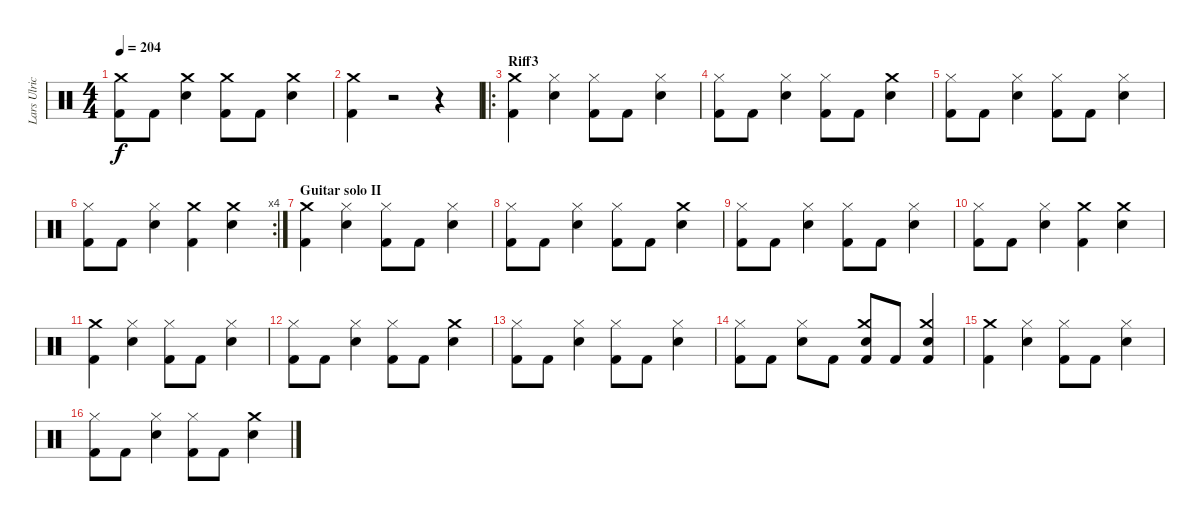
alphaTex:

\track ("Lars Ulrich (Drums)" "Lars Ulric") {instrument percussion}
\staff {score}
\articulation defaults
\ts (4 4)
\tempo 204
\clef neutral
\ks c
("Kick (hit) 2" "Crash medium (hit)").8{dy f} "Kick (hit) 2".8 ("Snare (hit) 2" "Crash medium (hit)").4 ("Kick (hit) 2" "Crash medium (hit)").8 "Kick (hit) 2".8 ("Snare (hit) 2" "Crash medium (hit)").4 |
("Kick (hit) 2" "Crash medium (hit)").4 r.2 r.4 |
\ro
\section ("" "Riff3")
("Kick (hit) 2" "Crash medium (hit)").4 ("Hi-Hat (closed)" "Snare (hit) 2").4 ("Hi-Hat (closed)" "Kick (hit) 2").8 "Kick (hit) 2".8 ("Snare (hit) 2" "Hi-Hat (closed)").4 |
("Hi-Hat (closed)" "Kick (hit) 2").8 "Kick (hit) 2".8 ("Snare (hit) 2" "Hi-Hat (closed)").4 ("Hi-Hat (closed)" "Kick (hit) 2").8 "Kick (hit) 2".8 ("Crash medium (hit)" "Snare (hit) 2").4 |
("Hi-Hat (closed)" "Kick (hit) 2").8 "Kick (hit) 2".8 ("Snare (hit) 2" "Hi-Hat (closed)").4 ("Hi-Hat (closed)" "Kick (hit) 2").8 "Kick (hit) 2".8 ("Snare (hit) 2" "Hi-Hat (closed)").4 |
\rc 4
("Hi-Hat (closed)" "Kick (hit) 2").8 "Kick (hit) 2".8 ("Snare (hit) 2" "Hi-Hat (closed)").4 ("Crash medium (hit)" "Kick (hit) 2").4 ("Crash medium (hit)" "Snare (hit) 2").4 |
\section ("" "Guitar solo II")
("Kick (hit) 2" "Crash medium (hit)").4 ("Hi-Hat (closed)" "Snare (hit) 2").4 ("Hi-Hat (closed)" "Kick (hit) 2").8 "Kick (hit) 2".8 ("Snare (hit) 2" "Hi-Hat (closed)").4 |
("Hi-Hat (closed)" "Kick (hit) 2").8 "Kick (hit) 2".8 ("Snare (hit) 2" "Hi-Hat (closed)").4 ("Hi-Hat (closed)" "Kick (hit) 2").8 "Kick (hit) 2".8 ("Crash medium (hit)" "Snare (hit) 2").4 |
("Hi-Hat (closed)" "Kick (hit) 2").8 "Kick (hit) 2".8 ("Snare (hit) 2" "Hi-Hat (closed)").4 ("Hi-Hat (closed)" "Kick (hit) 2").8 "Kick (hit) 2".8 ("Snare (hit) 2" "Hi-Hat (closed)").4 |
("Hi-Hat (closed)" "Kick (hit) 2").8 "Kick (hit) 2".8 ("Snare (hit) 2" "Hi-Hat (closed)").4 ("Crash medium (hit)" "Kick (hit) 2").4 ("Crash medium (hit)" "Snare (hit) 2").4 |
("Kick (hit) 2" "Crash medium (hit)").4 ("Hi-Hat (closed)" "Snare (hit) 2").4 ("Hi-Hat (closed)" "Kick (hit) 2").8 "Kick (hit) 2".8 ("Snare (hit) 2" "Hi-Hat (closed)").4 |
("Hi-Hat (closed)" "Kick (hit) 2").8 "Kick (hit) 2".8 ("Snare (hit) 2" "Hi-Hat (closed)").4 ("Hi-Hat (closed)" "Kick (hit) 2").8 "Kick (hit) 2".8 ("Crash medium (hit)" "Snare (hit) 2").4 |
("Hi-Hat (closed)" "Kick (hit) 2").8 "Kick (hit) 2".8 ("Snare (hit) 2" "Hi-Hat (closed)").4 ("Hi-Hat (closed)" "Kick (hit) 2").8 "Kick (hit) 2".8 ("Snare (hit) 2" "Hi-Hat (closed)").4 |
("Hi-Hat (closed)" "Kick (hit) 2").8 "Kick (hit) 2".8 ("Snare (hit) 2" "Hi-Hat (closed)").8 "Kick (hit) 2".8 ("Snare (hit) 2" "Crash medium (hit)" "Kick (hit) 2").8 "Kick (hit) 2".8 ("Kick (hit) 2" "Crash medium (hit)" "Snare (hit) 2").4 |
("Kick (hit) 2" "Crash medium (hit)").4 ("Hi-Hat (closed)" "Snare (hit) 2").4 ("Hi-Hat (closed)" "Kick (hit) 2").8 "Kick (hit) 2".8 ("Snare (hit) 2" "Hi-Hat (closed)").4 |
("Hi-Hat (closed)" "Kick (hit) 2").8 "Kick (hit) 2".8 ("Snare (hit) 2" "Hi-Hat (closed)").4 ("Hi-Hat (closed)" "Kick (hit) 2").8 "Kick (hit) 2".8 ("Crash medium (hit)" "Snare (hit) 2").4
